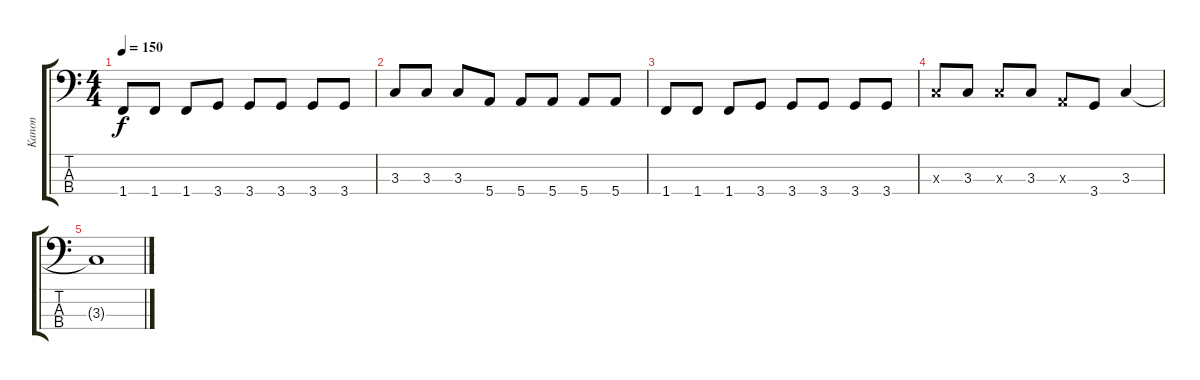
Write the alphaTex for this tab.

\track ("Kanon" "Kanon") {instrument electricbassfinger}
\staff {score tabs}
\tuning (G2 D2 A1 E1) {hide}
\ts (4 4)
\tempo 150
\clef f4
\ks c
1.4.8{dy f} 1.4.8 1.4.8 3.4.8 3.4.8 3.4.8 3.4.8 3.4.8 |
3.3.8 3.3.8 3.3.8 5.4.8 5.4.8 5.4.8 5.4.8 5.4.8 |
1.4.8 1.4.8 1.4.8 3.4.8 3.4.8 3.4.8 3.4.8 3.4.8 |
3.3{x}.8 3.3.8 3.3{x}.8 3.3.8 0.3{x}.8 3.4.8 3.3.4 |
3.3{t}.1
